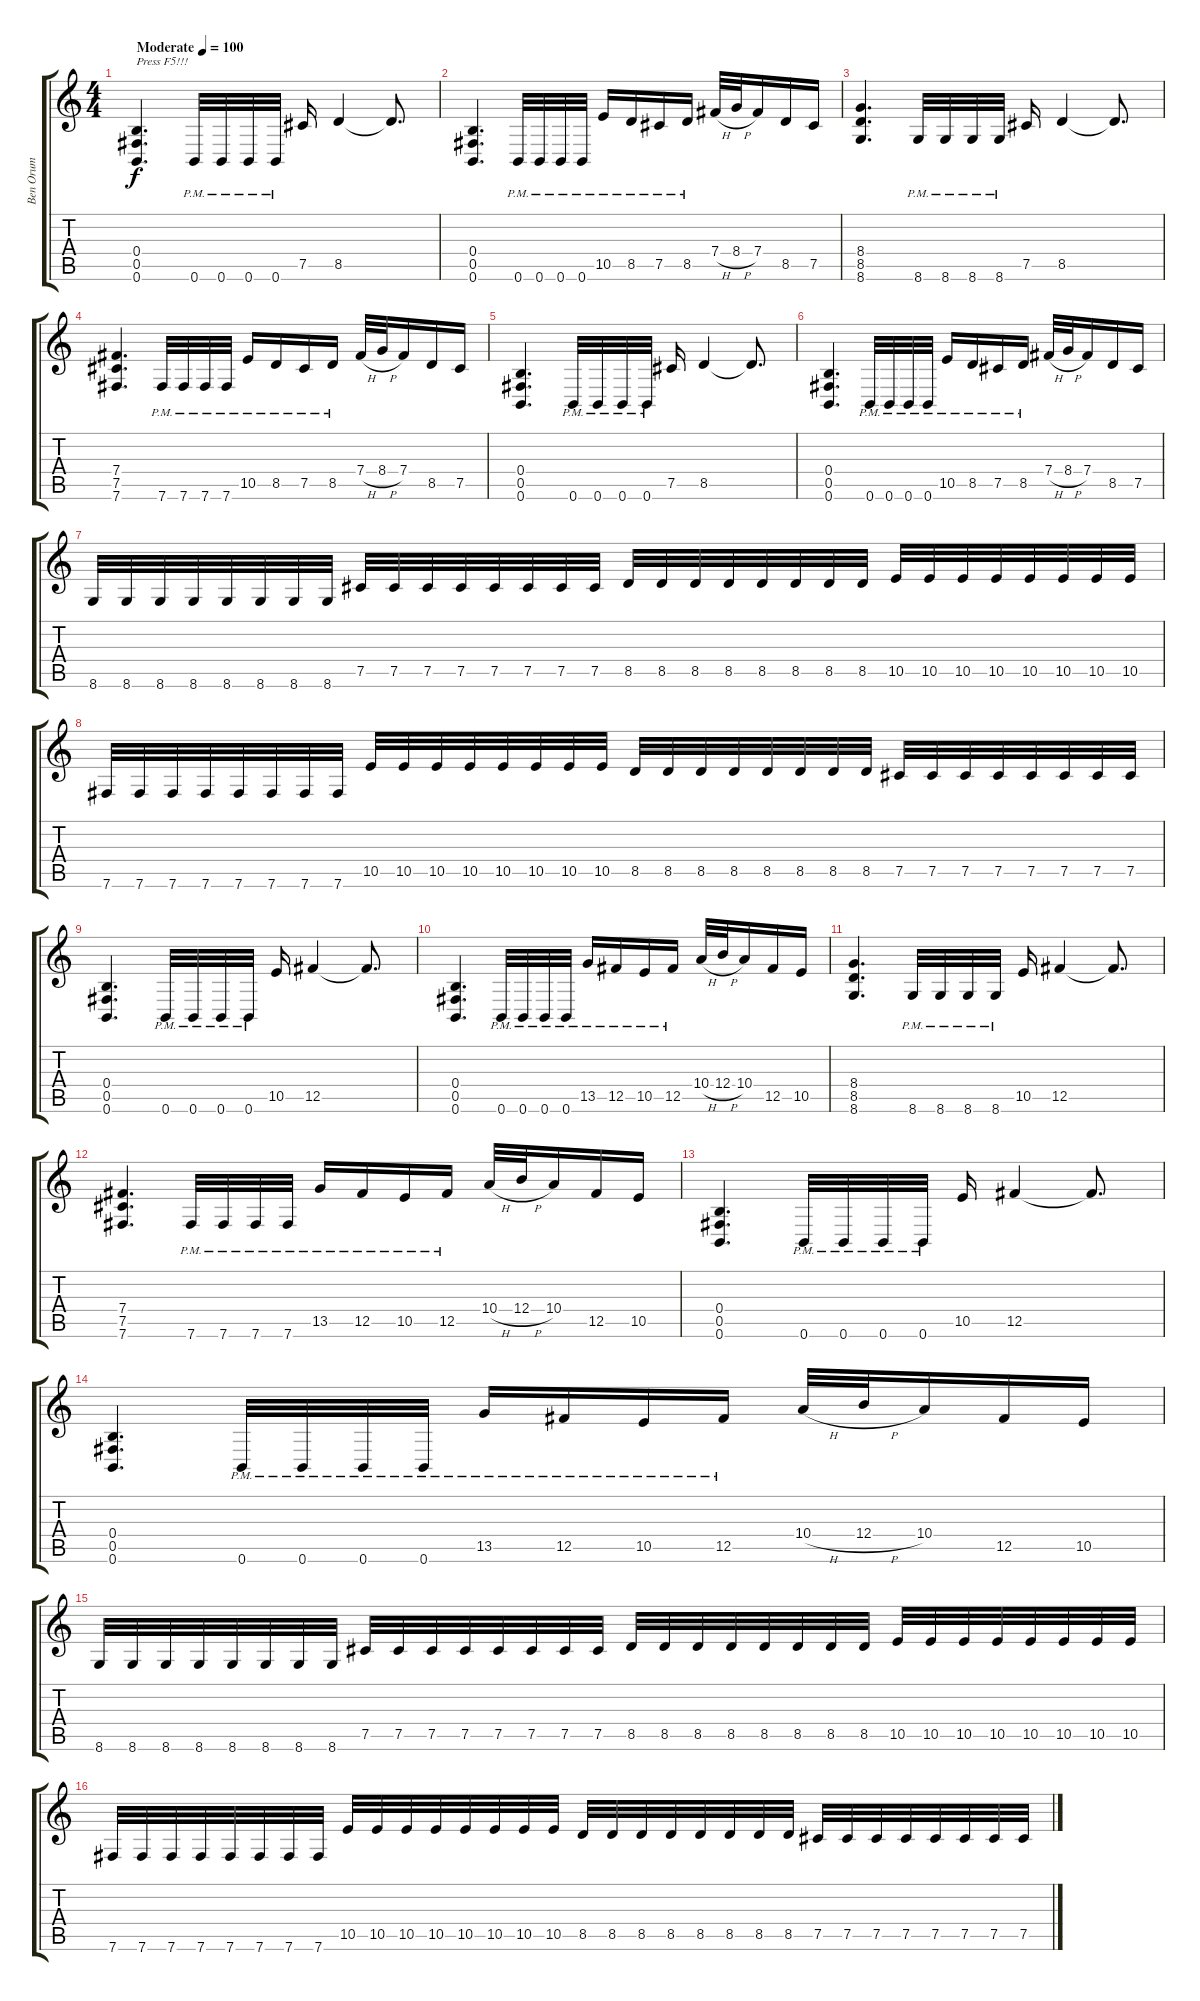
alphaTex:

\track ("Ben Orum" "Ben Orum") {instrument distortionguitar}
\staff {score tabs}
\tuning (Db4 Ab3 E3 B2 Gb2 B1) {hide}
\ts (4 4)
\tempo (100 "Moderate")
\clef g2
\ks c
(0.4 0.5 0.6).4{d txt "Press F5!!!" dy f instrument distortionguitar} 0.6{pm}.32 0.6{pm}.32 0.6{pm}.32 0.6{pm}.32 7.5.16 8.5.4 8.5{t}.8{d} |
(0.4 0.5 0.6).4{d} 0.6{pm}.32 0.6{pm}.32 0.6{pm}.32 0.6{pm}.32 10.5{pm}.16 8.5{pm}.16 7.5{pm}.16 8.5{pm}.16 7.4{h}.32 8.4{h}.32 7.4.16 8.5.16 7.5.16 |
(8.4 8.5 8.6).4{d} 8.6{pm}.32 8.6{pm}.32 8.6{pm}.32 8.6{pm}.32 7.5.16 8.5.4 8.5{t}.8{d} |
(7.4 7.5 7.6).4{d} 7.6{pm}.32 7.6{pm}.32 7.6{pm}.32 7.6{pm}.32 10.5{pm}.16 8.5{pm}.16 7.5{pm}.16 8.5{pm}.16 7.4{h}.32 8.4{h}.32 7.4.16 8.5.16 7.5.16 |
(0.4 0.5 0.6).4{d} 0.6{pm}.32 0.6{pm}.32 0.6{pm}.32 0.6{pm}.32 7.5.16 8.5.4 8.5{t}.8{d} |
(0.4 0.5 0.6).4{d} 0.6{pm}.32 0.6{pm}.32 0.6{pm}.32 0.6{pm}.32 10.5{pm}.16 8.5{pm}.16 7.5{pm}.16 8.5{pm}.16 7.4{h}.32 8.4{h}.32 7.4.16 8.5.16 7.5.16 |
8.6.32 8.6.32 8.6.32 8.6.32 8.6.32 8.6.32 8.6.32 8.6.32 7.5.32 7.5.32 7.5.32 7.5.32 7.5.32 7.5.32 7.5.32 7.5.32 8.5.32 8.5.32 8.5.32 8.5.32 8.5.32 8.5.32 8.5.32 8.5.32 10.5.32 10.5.32 10.5.32 10.5.32 10.5.32 10.5.32 10.5.32 10.5.32 |
7.6.32 7.6.32 7.6.32 7.6.32 7.6.32 7.6.32 7.6.32 7.6.32 10.5.32 10.5.32 10.5.32 10.5.32 10.5.32 10.5.32 10.5.32 10.5.32 8.5.32 8.5.32 8.5.32 8.5.32 8.5.32 8.5.32 8.5.32 8.5.32 7.5.32 7.5.32 7.5.32 7.5.32 7.5.32 7.5.32 7.5.32 7.5.32 |
(0.4 0.5 0.6).4{d} 0.6{pm}.32 0.6{pm}.32 0.6{pm}.32 0.6{pm}.32 10.5.16 12.5.4 12.5{t}.8{d} |
(0.4 0.5 0.6).4{d} 0.6{pm}.32 0.6{pm}.32 0.6{pm}.32 0.6{pm}.32 13.5{pm}.16 12.5{pm}.16 10.5{pm}.16 12.5{pm}.16 10.4{h}.32 12.4{h}.32 10.4.16 12.5.16 10.5.16 |
(8.4 8.5 8.6).4{d} 8.6{pm}.32 8.6{pm}.32 8.6{pm}.32 8.6{pm}.32 10.5.16 12.5.4 12.5{t}.8{d} |
(7.4 7.5 7.6).4{d} 7.6{pm}.32 7.6{pm}.32 7.6{pm}.32 7.6{pm}.32 13.5{pm}.16 12.5{pm}.16 10.5{pm}.16 12.5{pm}.16 10.4{h}.32 12.4{h}.32 10.4.16 12.5.16 10.5.16 |
(0.4 0.5 0.6).4{d} 0.6{pm}.32 0.6{pm}.32 0.6{pm}.32 0.6{pm}.32 10.5.16 12.5.4 12.5{t}.8{d} |
(0.4 0.5 0.6).4{d} 0.6{pm}.32 0.6{pm}.32 0.6{pm}.32 0.6{pm}.32 13.5{pm}.16 12.5{pm}.16 10.5{pm}.16 12.5{pm}.16 10.4{h}.32 12.4{h}.32 10.4.16 12.5.16 10.5.16 |
8.6.32 8.6.32 8.6.32 8.6.32 8.6.32 8.6.32 8.6.32 8.6.32 7.5.32 7.5.32 7.5.32 7.5.32 7.5.32 7.5.32 7.5.32 7.5.32 8.5.32 8.5.32 8.5.32 8.5.32 8.5.32 8.5.32 8.5.32 8.5.32 10.5.32 10.5.32 10.5.32 10.5.32 10.5.32 10.5.32 10.5.32 10.5.32 |
7.6.32 7.6.32 7.6.32 7.6.32 7.6.32 7.6.32 7.6.32 7.6.32 10.5.32 10.5.32 10.5.32 10.5.32 10.5.32 10.5.32 10.5.32 10.5.32 8.5.32 8.5.32 8.5.32 8.5.32 8.5.32 8.5.32 8.5.32 8.5.32 7.5.32 7.5.32 7.5.32 7.5.32 7.5.32 7.5.32 7.5.32 7.5.32
